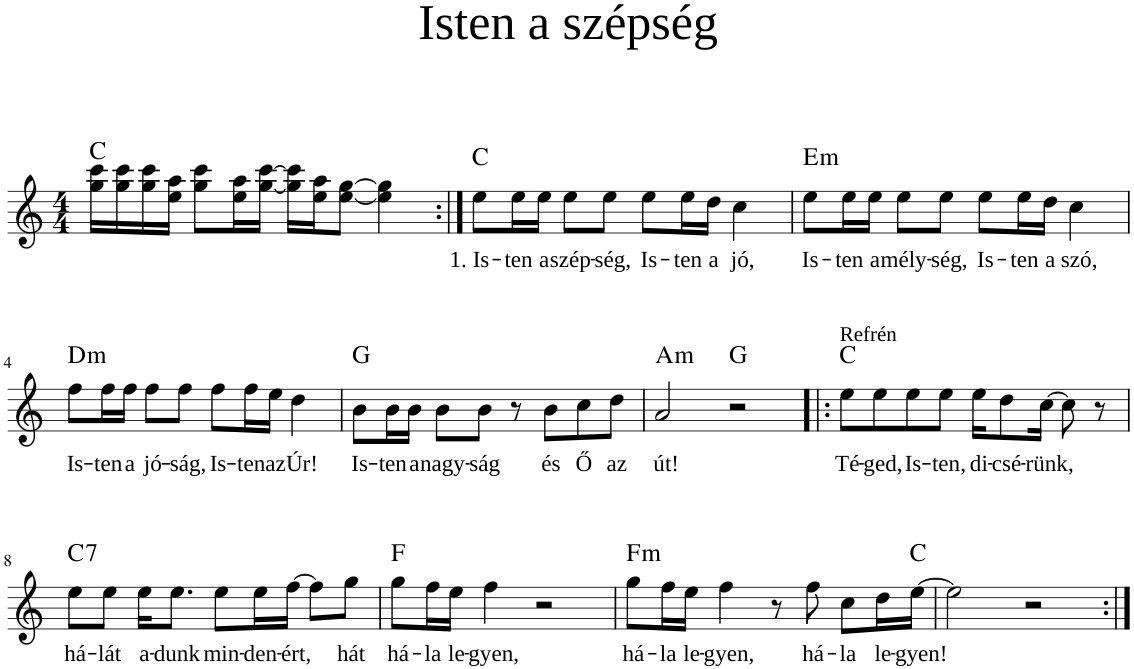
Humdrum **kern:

**kern	**text	**harte
*part1	*part1	*part1
*staff1	*staff1	*
*I"Voice	*	*
*clefG2	*	*
*k[]	*	*
*M4/4	*	*
=1	=1	=1
!	!	!LO:H:kt=N.C.
16gg\ 16ccc\LL	.	N
16gg\ 16ccc\	.	.
16gg\ 16ccc\	.	.
16ee\ 16aa\JJ	.	.
8gg\ 8ccc\L	.	.
16ee\ 16aa\L	.	.
[16gg\ [16ccc\JJ	.	.
16gg\] 16ccc\]LL	.	.
16ee\ 16aa\J	.	.
[8ee\ [8gg\J	.	.
4ee\] 4gg\]	.	.
=2:|!	=2:|!	=2:|!
!	!LO:LY:b	!LO:H:kt=N.C.
8ee\L	1. Is-	N
!	!LO:LY:b	!
16ee\L	-ten	.
!	!LO:LY:b	!
16ee\JJ	a	.
!	!LO:LY:b	!
8ee\L	szép-	.
!	!LO:LY:b	!
8ee\J	-ség,	.
!	!LO:LY:b	!
8ee\L	Is-	.
!	!LO:LY:b	!
16ee\L	-ten	.
!	!LO:LY:b	!
16dd\JJ	a	.
!	!LO:LY:b	!
4cc\	jó,	.
=3	=3	=3
!	!LO:LY:b	!LO:H:kt=m
8ee\L	Is-	E:min
!	!LO:LY:b	!
16ee\L	-ten	.
!	!LO:LY:b	!
16ee\JJ	a	.
!	!LO:LY:b	!
8ee\L	mély-	.
!	!LO:LY:b	!
8ee\J	-ség,	.
!	!LO:LY:b	!
8ee\L	Is-	.
!	!LO:LY:b	!
16ee\L	-ten	.
!	!LO:LY:b	!
16dd\JJ	a	.
!	!LO:LY:b	!
4cc\	szó,	.
!!LO:LB:g=z
=4	=4	=4
!	!LO:LY:b	!LO:H:kt=m
8ff\L	Is-	D:min
!	!LO:LY:b	!
16ff\L	-ten	.
!	!LO:LY:b	!
16ff\JJ	a	.
!	!LO:LY:b	!
8ff\L	jó-	.
!	!LO:LY:b	!
8ff\J	-ság,	.
!	!LO:LY:b	!
8ff\L	Is-	.
!	!LO:LY:b	!
16ff\L	-ten	.
!	!LO:LY:b	!
16ee\JJ	az	.
!	!LO:LY:b	!
4dd\	Úr!	.
=5	=5	=5
!	!LO:LY:b	!LO:H:kt=N.C.
8b\L	Is-	N
!	!LO:LY:b	!
16b\L	-ten	.
!	!LO:LY:b	!
16b\JJ	a	.
!	!LO:LY:b	!
8b\L	nagy-	.
!	!LO:LY:b	!
8b\J	-ság	.
8r	.	.
!	!LO:LY:b	!
8b\L	és	.
!	!LO:LY:b	!
8cc\	Ő	.
!	!LO:LY:b	!
8dd\J	az	.
=6	=6	=6
!	!LO:LY:b	!LO:H:kt=m
2a/	út!	A:min
!	!	!LO:H:kt=N.C.
2r	.	N
=7!|:	=7!|:	=7!|:
!LO:TX:a:t=Refrén	!	!
!	!LO:LY:b	!LO:H:kt=N.C.
8ee\L	Té-	N
!	!LO:LY:b	!
8ee\	-ged,	.
!	!LO:LY:b	!
8ee\	Is-	.
!	!LO:LY:b	!
8ee\J	-ten,	.
!	!LO:LY:b	!
16ee\KL	di-	.
!	!LO:LY:b	!
8dd\	-csé-	.
!	!LO:LY:b	!
[16cc\Jk	-rünk,	.
8cc\]	.	.
8r	.	.
!!LO:LB:g=z
=8	=8	=8
!	!LO:LY:b	!LO:H:kt=7
8ee\L	há-	C:7
!	!LO:LY:b	!
8ee\J	-lát	.
!	!LO:LY:b	!
16ee\KL	a-	.
!	!LO:LY:b	!
8.ee\J	-dunk	.
!	!LO:LY:b	!
8ee\L	min-	.
!	!LO:LY:b	!
16ee\L	-den-	.
!	!LO:LY:b	!
[16ff\JJ	-ért,	.
8ff\L]	.	.
!	!LO:LY:b	!
8gg\J	hát	.
=9	=9	=9
!	!LO:LY:b	!LO:H:kt=N.C.
8gg\L	há-	N
!	!LO:LY:b	!
16ff\L	-la	.
!	!LO:LY:b	!
16ee\JJ	le-	.
!	!LO:LY:b	!
4ff\	-gyen,	.
2r	.	.
=10	=10	=10
!	!LO:LY:b	!LO:H:kt=m
8gg\L	há-	F:min
!	!LO:LY:b	!
16ff\L	-la	.
!	!LO:LY:b	!
16ee\JJ	le-	.
!	!LO:LY:b	!
4ff\	-gyen,	.
8r	.	.
!	!LO:LY:b	!
8ff\	há-	.
!	!LO:LY:b	!
8cc\L	-la	.
!	!LO:LY:b	!
16dd\L	le-	.
!	!LO:LY:b	!LO:H:kt=N.C.
[16ee\JJ	-gyen!	N
=11	=11	=11
2ee\]	.	.
2r	.	.
=:|!	=:|!	=:|!
*-	*-	*-
